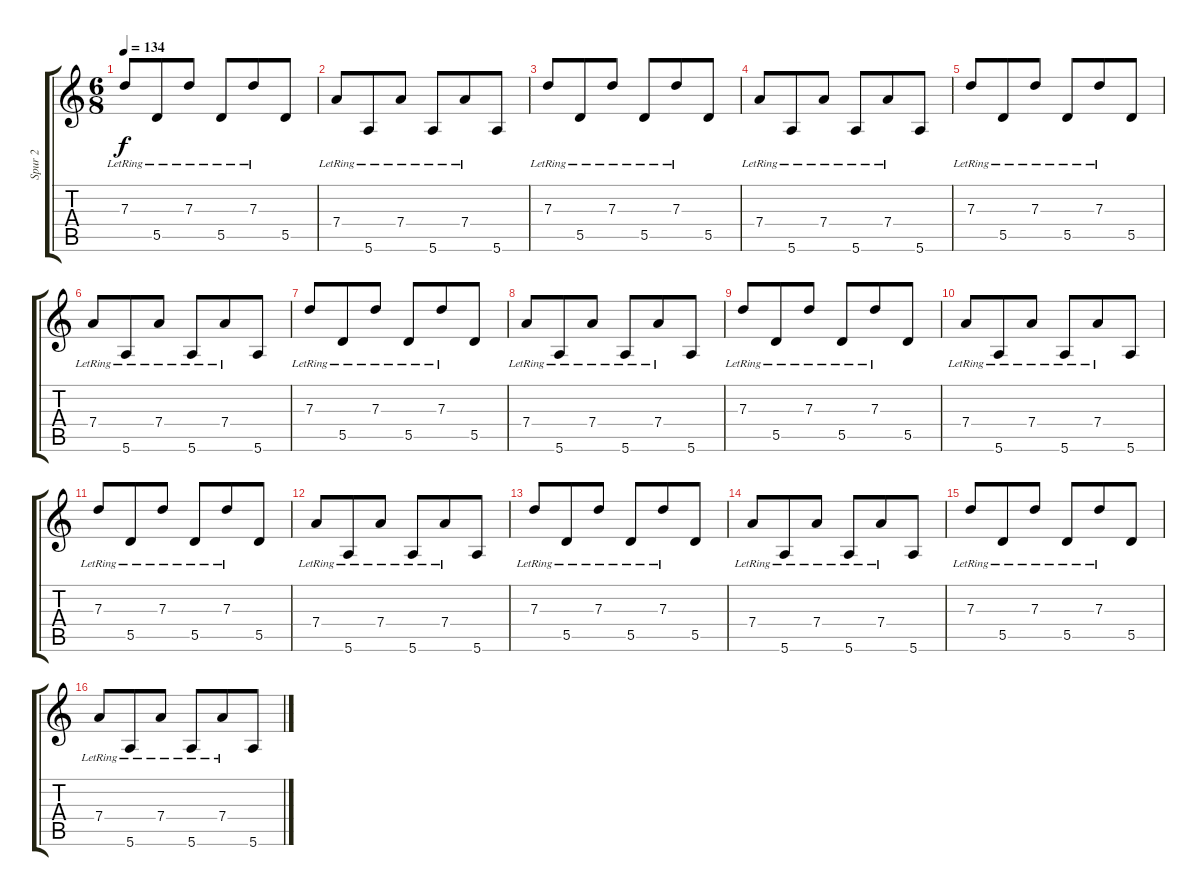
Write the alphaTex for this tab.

\track ("Spur 2" "Spur 2") {instrument distortionguitar}
\staff {score tabs}
\tuning (E4 B3 G3 D3 A2 E2) {hide}
\ts (6 8)
\tempo 134
\clef g2
\ks c
7.3{lr}.8{dy f} 5.5{lr}.8 7.3{lr}.8 5.5{lr}.8 7.3{lr}.8 5.5.8 |
7.4{lr}.8 5.6{lr}.8 7.4{lr}.8 5.6{lr}.8 7.4{lr}.8 5.6.8 |
7.3{lr}.8 5.5{lr}.8 7.3{lr}.8 5.5{lr}.8 7.3{lr}.8 5.5.8 |
7.4{lr}.8 5.6{lr}.8 7.4{lr}.8 5.6{lr}.8 7.4{lr}.8 5.6.8 |
7.3{lr}.8 5.5{lr}.8 7.3{lr}.8 5.5{lr}.8 7.3{lr}.8 5.5.8 |
7.4{lr}.8 5.6{lr}.8 7.4{lr}.8 5.6{lr}.8 7.4{lr}.8 5.6.8 |
7.3{lr}.8 5.5{lr}.8 7.3{lr}.8 5.5{lr}.8 7.3{lr}.8 5.5.8 |
7.4{lr}.8 5.6{lr}.8 7.4{lr}.8 5.6{lr}.8 7.4{lr}.8 5.6.8 |
7.3{lr}.8 5.5{lr}.8 7.3{lr}.8 5.5{lr}.8 7.3{lr}.8 5.5.8 |
7.4{lr}.8 5.6{lr}.8 7.4{lr}.8 5.6{lr}.8 7.4{lr}.8 5.6.8 |
7.3{lr}.8 5.5{lr}.8 7.3{lr}.8 5.5{lr}.8 7.3{lr}.8 5.5.8 |
7.4{lr}.8 5.6{lr}.8 7.4{lr}.8 5.6{lr}.8 7.4{lr}.8 5.6.8 |
7.3{lr}.8 5.5{lr}.8 7.3{lr}.8 5.5{lr}.8 7.3{lr}.8 5.5.8 |
7.4{lr}.8 5.6{lr}.8 7.4{lr}.8 5.6{lr}.8 7.4{lr}.8 5.6.8 |
7.3{lr}.8 5.5{lr}.8 7.3{lr}.8 5.5{lr}.8 7.3{lr}.8 5.5.8 |
7.4{lr}.8 5.6{lr}.8 7.4{lr}.8 5.6{lr}.8 7.4{lr}.8 5.6.8
